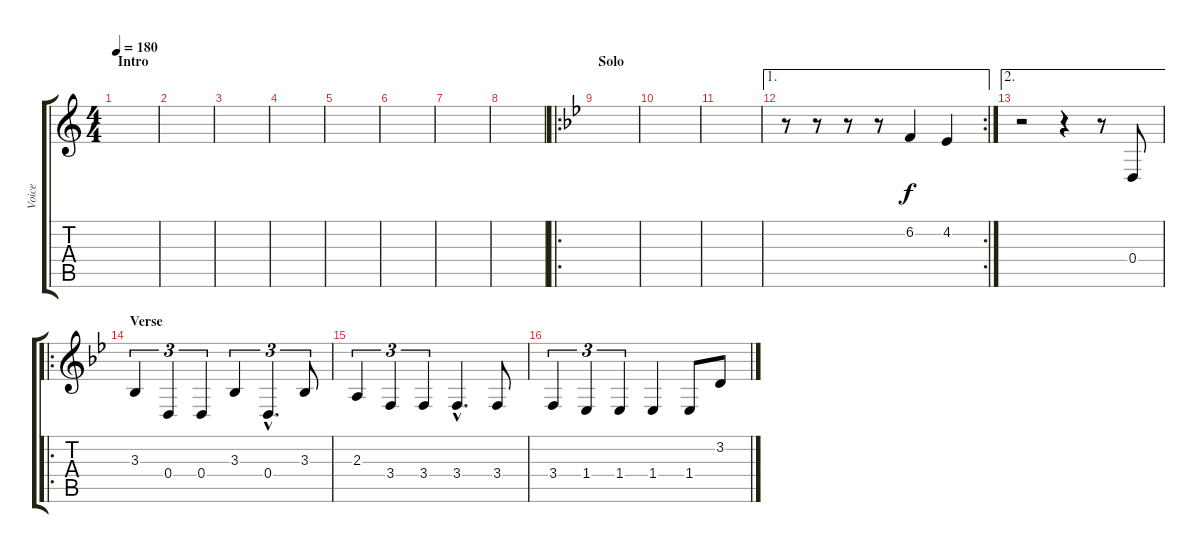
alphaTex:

\track ("Voice" "Voice") {instrument clarinet}
\staff {score tabs}
\tuning (E4 B3 G3 D3 A2 E2) {hide}
\ts (4 4)
\section ("" "Intro")
\tempo 180
\clef g2
\ks c
|
|
|
|
|
|
|
|
\ro
\section ("" "Solo")
\ks bb
|
|
|
\ae 1
\rc 2
r.8 r.8 r.8 r.8 6.2.4 4.2.4 |
\ae 2
r.2 r.4 r.8 0.4.8 |
\ro
\section ("" "Verse")
3.3.4{tu (3 2)} 0.4.4{tu (3 2)} 0.4.4{tu (3 2)} 3.3.4{tu (3 2)} 0.4{hac}.4{d tu (3 2)} 3.3.8{tu (3 2)} |
2.3.4{tu (3 2)} 3.4.4{tu (3 2)} 3.4.4{tu (3 2)} 3.4{hac}.4{d} 3.4.8 |
3.4.4{tu (3 2)} 1.4.4{tu (3 2)} 1.4.4{tu (3 2)} 1.4.4 1.4.8 3.2.8
